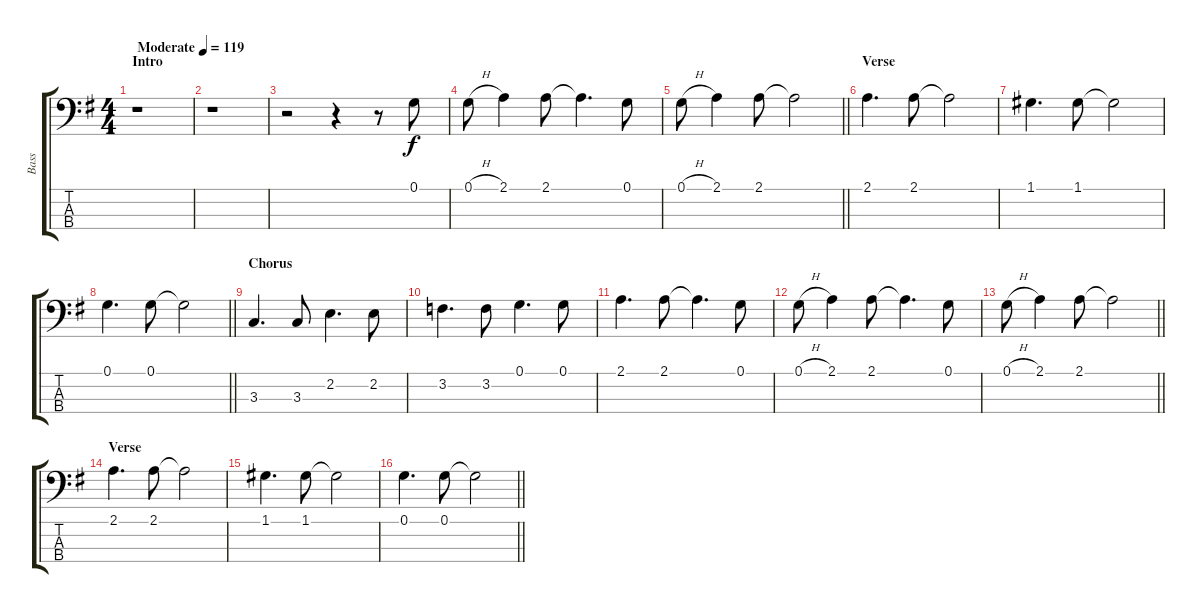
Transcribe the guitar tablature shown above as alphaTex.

\track ("Bass" "Bass") {instrument electricbassfinger}
\staff {score tabs}
\tuning (G2 D2 A1 E1) {hide}
\ts (4 4)
\section ("" "Intro")
\tempo (119 "Moderate")
\clef f4
\ks g
r.1{dy f instrument electricbassfinger} |
r.1 |
r.2 r.4 r.8 0.1.8 |
0.1{h}.8 2.1.4 2.1.8 2.1{t}.4{d} 0.1.8 |
\barLineRight lightlight
0.1{h}.8 2.1.4 2.1.8 2.1{t}.2 |
\section ("" "Verse")
2.1.4{d} 2.1.8 2.1{t}.2 |
1.1.4{d} 1.1.8 1.1{t}.2 |
\barLineRight lightlight
0.1.4{d} 0.1.8 0.1{t}.2 |
\section ("" "Chorus")
3.3.4{d} 3.3.8 2.2.4{d} 2.2.8 |
3.2.4{d} 3.2.8 0.1.4{d} 0.1.8 |
2.1.4{d} 2.1.8 2.1{t}.4{d} 0.1.8 |
0.1{h}.8 2.1.4 2.1.8 2.1{t}.4{d} 0.1.8 |
\barLineRight lightlight
0.1{h}.8 2.1.4 2.1.8 2.1{t}.2 |
\section ("" "Verse")
2.1.4{d} 2.1.8 2.1{t}.2 |
1.1.4{d} 1.1.8 1.1{t}.2 |
\barLineRight lightlight
0.1.4{d} 0.1.8 0.1{t}.2
